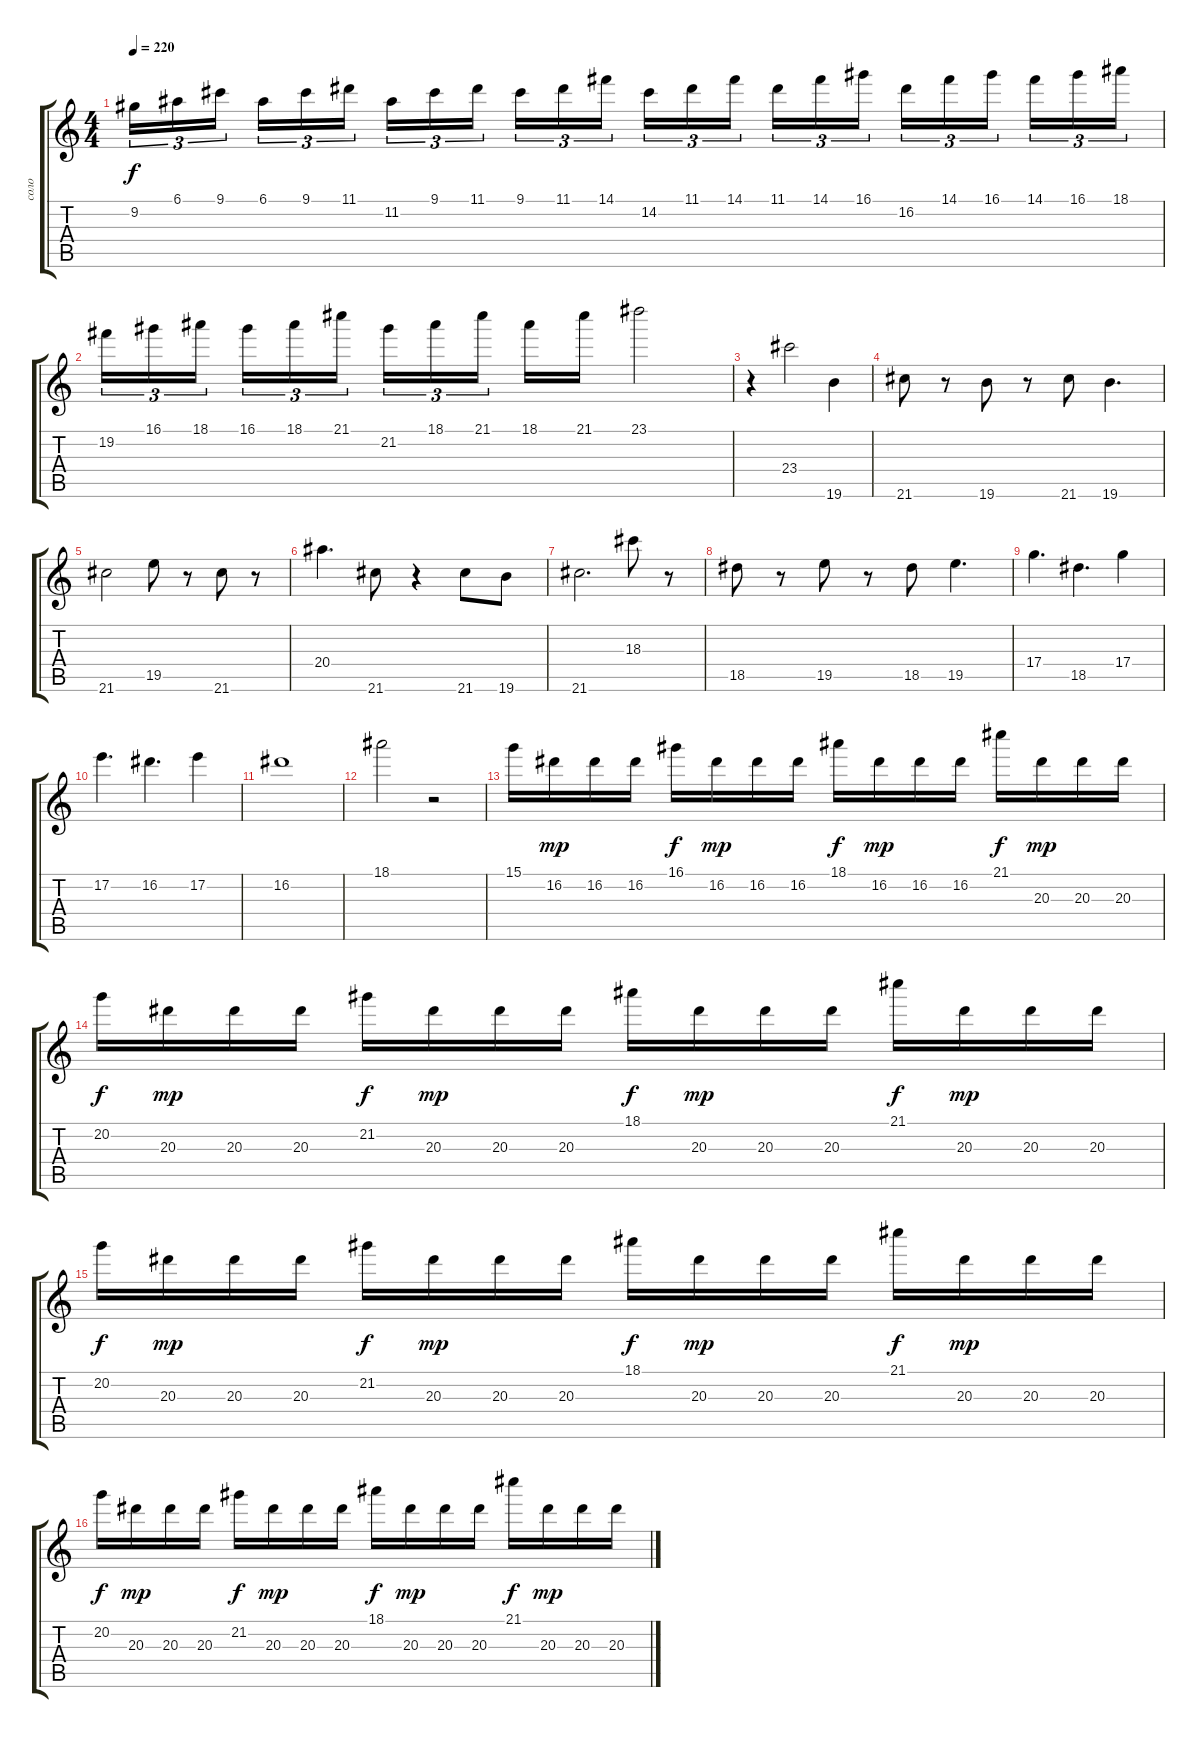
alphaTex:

\track ("соло" "соло") {instrument distortionguitar}
\staff {score tabs}
\tuning (E4 B3 G3 D3 A2 E2) {hide}
\ts (4 4)
\tempo 220
\clef g2
\ks c
9.2.16{tu (3 2) dy f} 6.1.16{tu (3 2)} 9.1.16{tu (3 2) beam splitsecondary} 6.1.16{tu (3 2)} 9.1.16{tu (3 2)} 11.1.16{tu (3 2)} 11.2.16{tu (3 2)} 9.1.16{tu (3 2)} 11.1.16{tu (3 2) beam splitsecondary} 9.1.16{tu (3 2)} 11.1.16{tu (3 2)} 14.1.16{tu (3 2)} 14.2.16{tu (3 2)} 11.1.16{tu (3 2)} 14.1.16{tu (3 2) beam splitsecondary} 11.1.16{tu (3 2)} 14.1.16{tu (3 2)} 16.1.16{tu (3 2)} 16.2.16{tu (3 2)} 14.1.16{tu (3 2)} 16.1.16{tu (3 2) beam splitsecondary} 14.1.16{tu (3 2)} 16.1.16{tu (3 2)} 18.1.16{tu (3 2)} |
19.2.16{tu (3 2)} 16.1.16{tu (3 2)} 18.1.16{tu (3 2) beam splitsecondary} 16.1.16{tu (3 2)} 18.1.16{tu (3 2)} 21.1.16{tu (3 2)} 21.2.16{tu (3 2)} 18.1.16{tu (3 2)} 21.1.16{tu (3 2) beam splitsecondary} 18.1.16 21.1.16 23.1.2 |
r.4 23.4.2 19.6.4 |
21.6.8 r.8 19.6.8 r.8 21.6.8 19.6.4{d} |
21.6.2 19.5.8 r.8 21.6.8 r.8 |
20.4.4{d} 21.6.8 r.4 21.6.8 19.6.8 |
21.6.2{d} 18.3.8 r.8 |
18.5.8 r.8 19.5.8 r.8 18.5.8 19.5.4{d} |
17.4.4{d} 18.5.4{d} 17.4.4 |
17.2.4{d} 16.2.4{d} 17.2.4 |
16.2.1 |
18.1.2 r.2 |
15.1.16 16.2.16{dy mp} 16.2.16 16.2.16 16.1.16{dy f} 16.2.16{dy mp} 16.2.16 16.2.16 18.1.16{dy f} 16.2.16{dy mp} 16.2.16 16.2.16 21.1.16{dy f} 20.3.16{dy mp} 20.3.16 20.3.16 |
20.2.16{dy f} 20.3.16{dy mp} 20.3.16 20.3.16 21.2.16{dy f} 20.3.16{dy mp} 20.3.16 20.3.16 18.1.16{dy f} 20.3.16{dy mp} 20.3.16 20.3.16 21.1.16{dy f} 20.3.16{dy mp} 20.3.16 20.3.16 |
20.2.16{dy f} 20.3.16{dy mp} 20.3.16 20.3.16 21.2.16{dy f} 20.3.16{dy mp} 20.3.16 20.3.16 18.1.16{dy f} 20.3.16{dy mp} 20.3.16 20.3.16 21.1.16{dy f} 20.3.16{dy mp} 20.3.16 20.3.16 |
20.2.16{dy f} 20.3.16{dy mp} 20.3.16 20.3.16 21.2.16{dy f} 20.3.16{dy mp} 20.3.16 20.3.16 18.1.16{dy f} 20.3.16{dy mp} 20.3.16 20.3.16 21.1.16{dy f} 20.3.16{dy mp} 20.3.16 20.3.16
